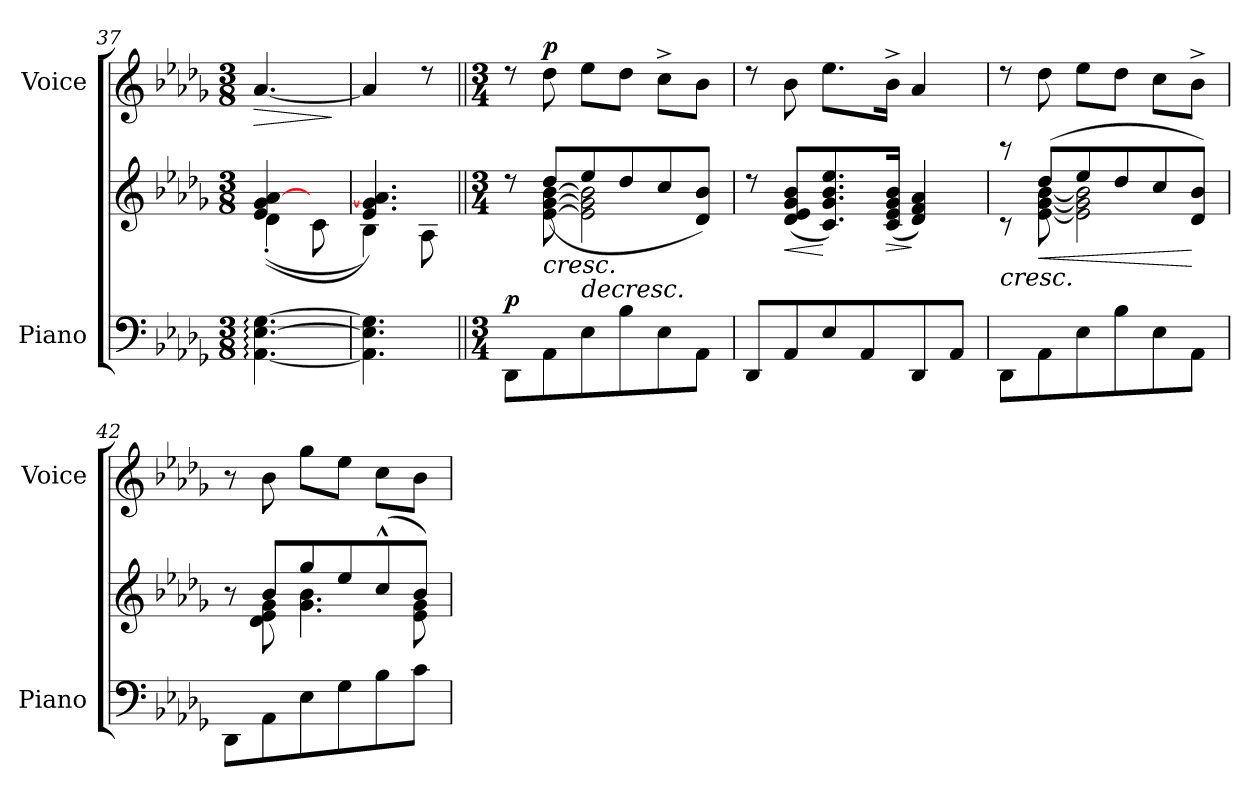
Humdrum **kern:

**kern	**kern	**dynam	**kern	**dynam
*part2	*part2	*part2	*part1	*part1
*staff3	*staff2	*staff2/3	*staff1	*staff1
*I"Piano	*	*	*I"Voice	*
*I'Piano	*	*	*I'Voice	*
*clefF4	*clefG2	*	*clefG2	*
*k[b-e-a-d-g-]	*k[b-e-a-d-g-]	*	*k[b-e-a-d-g-]	*
*M3/8	*M3/8	*	*M3/8	*
=37	=37	=37	=37	=37
*	*^	*	*	*
!	!	!	!	!	!LO:HP:b
[<4.AA-\: [>4.E-\: [>4.G-\:	4e-/ 4g-/ [>4a-/	(>(>4d-'>\	.	[<4.a-/	>
.	8ryy	8c\	.	.	.
*	*v	*v	*	*	*
.	.	.	.	]
=38	=38	=38	=38	=38
*	*^	*	*	*
4.AA-\] 4.E-\] 4.G-\]	4.e-/ 4.g-/ 4.a-/])	4B-\)	.	4a-/]	.
.	.	8A-\	.	8rcc	.
=39||	=39||	=39||	=39||	=39||	=39||
*M3/4	*M3/4	*	*	*M3/4	*
!	!	!	!LO:DY:a=2	!	!
8DD-\L	8rcc	8ryy	p	8rcc	.
!	!	!	!LO:HP:b	!	!LO:DY:a
8AA-\	[<8e-\ [<8g-\ [<8b-\	(>8dd-/L	<	8dd-\	p
!	!	!	!LO:HP:b	!	!
8E-\	2e-\] 2g-\] 2b-\]	8ee-/	>	8ee-\L	.
8B-\	.	8dd-/	.	8dd-Z<\J	.
8E-\	.	8cc/	.	8cc^<\L	.
8AA-\J	.	8d-/ 8b-/J)	.	8b-\J	.
*	*v	*v	*	*	*
!!LO:LB:g=z
=40	=40	=40	=40	=40
8DD-/L	8rcc	.	8rcc	.
!	!	!LO:HP:b	!	!
8AA-/	(<8d-/ 8e-/ 8g-/ 8b-/L	<	8b-\	.
8E-/	8.c/ 8.g-/ 8.b-/ 8.ee-/)	[	8.ee-\L	.
8AA-/	.	.	.	.
!	!	!LO:HP:b	!	!
.	(<16c/ 16e-/ 16g-/ 16b-/Jk	>	16b-^<\Jk	.
8DD-/	4d-/ 4f/ 4a-/)	]	4a-/	.
8AA-/J	.	.	.	.
=41	=41	=41	=41	=41
*	*^	*	*	*
!	!	!	!LO:HP:b	!	!
8DD-\L	8rbb	8rc	<	8rcc	.
!	!	!	!LO:HP:b	!	!
8AA-\	(>8dd-/L	[<8e-\ [<8g-\ [<8b-\	<	8dd-\	.
8E-\	8ee-/	2e-\] 2g-\] 2b-\]	]	8ee-\L	.
8B-\	8dd-/	.	.	8dd-\J	.
8E-\	8cc/	.	.	8cc\L	.
8AA-\J	8d-/ 8b-/J)	.	[	8b-^<\J	.
=42	=42	=42	=42	=42	=42
8DD-\L	8r	8ryy	.	8r	.
8AA-\	8b-/L	8d-\ 8e-\ 8g-\	.	8b-\	.
8E-\	8gg-/	4.g-\ 4.b-\	.	8gg-\L	.
8G-\	8ee-/	.	.	8ee-\J	.
8B-\	(>8cc^^>/	.	.	8cc\L	.
8c\J	8b-/J)	8e-\ 8g-\	[ [	8b-\J	.
*	*v	*v	*	*	*
=	=	=	=	=
*-	*-	*-	*-	*-
